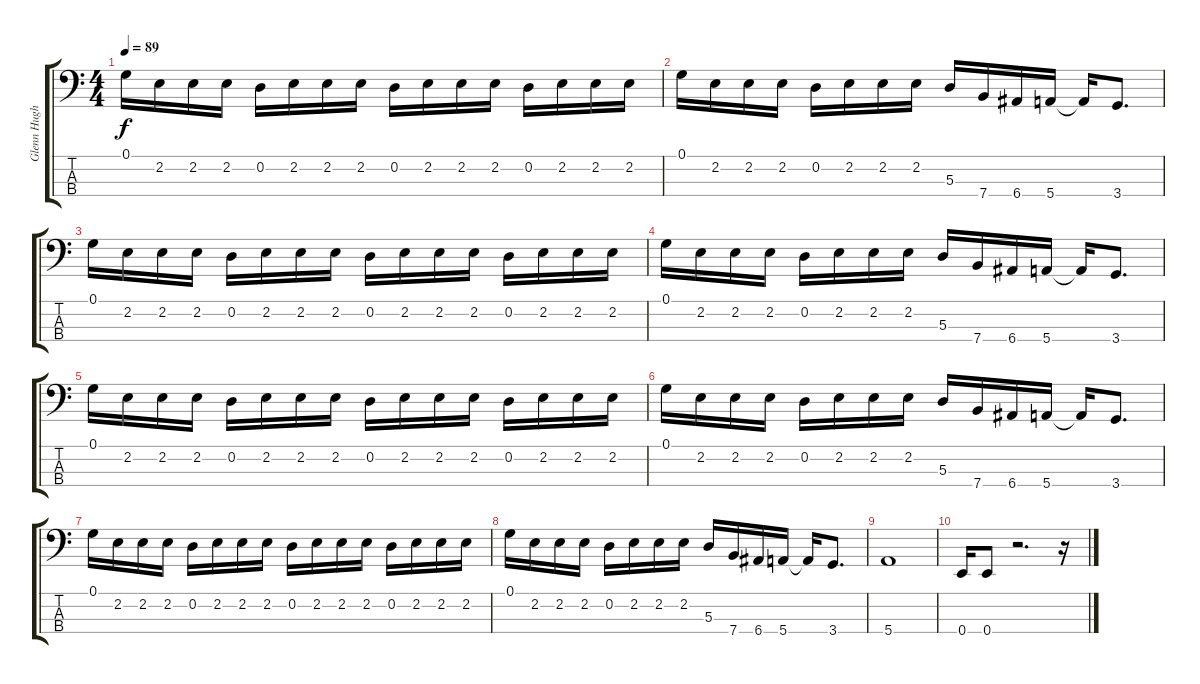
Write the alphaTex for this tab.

\track ("Glenn Hughes" "Glenn Hugh") {instrument electricbasspick}
\staff {score tabs}
\tuning (G2 D2 A1 E1) {hide}
\ts (4 4)
\tempo 89
\clef f4
\ks c
0.1.16{dy f} 2.2.16 2.2.16 2.2.16 0.2.16 2.2.16 2.2.16 2.2.16 0.2.16 2.2.16 2.2.16 2.2.16 0.2.16 2.2.16 2.2.16 2.2.16 |
0.1.16 2.2.16 2.2.16 2.2.16 0.2.16 2.2.16 2.2.16 2.2.16 5.3.16 7.4.16 6.4.16 5.4.16 5.4{t}.16 3.4.8{d} |
0.1.16 2.2.16 2.2.16 2.2.16 0.2.16 2.2.16 2.2.16 2.2.16 0.2.16 2.2.16 2.2.16 2.2.16 0.2.16 2.2.16 2.2.16 2.2.16 |
0.1.16 2.2.16 2.2.16 2.2.16 0.2.16 2.2.16 2.2.16 2.2.16 5.3.16 7.4.16 6.4.16 5.4.16 5.4{t}.16 3.4.8{d} |
0.1.16 2.2.16 2.2.16 2.2.16 0.2.16 2.2.16 2.2.16 2.2.16 0.2.16 2.2.16 2.2.16 2.2.16 0.2.16 2.2.16 2.2.16 2.2.16 |
0.1.16 2.2.16 2.2.16 2.2.16 0.2.16 2.2.16 2.2.16 2.2.16 5.3.16 7.4.16 6.4.16 5.4.16 5.4{t}.16 3.4.8{d} |
0.1.16 2.2.16 2.2.16 2.2.16 0.2.16 2.2.16 2.2.16 2.2.16 0.2.16 2.2.16 2.2.16 2.2.16 0.2.16 2.2.16 2.2.16 2.2.16 |
0.1.16 2.2.16 2.2.16 2.2.16 0.2.16 2.2.16 2.2.16 2.2.16 5.3.16 7.4.16 6.4.16 5.4.16 5.4{t}.16 3.4.8{d} |
5.4.1 |
0.4.16 0.4.8 r.2{d} r.16
